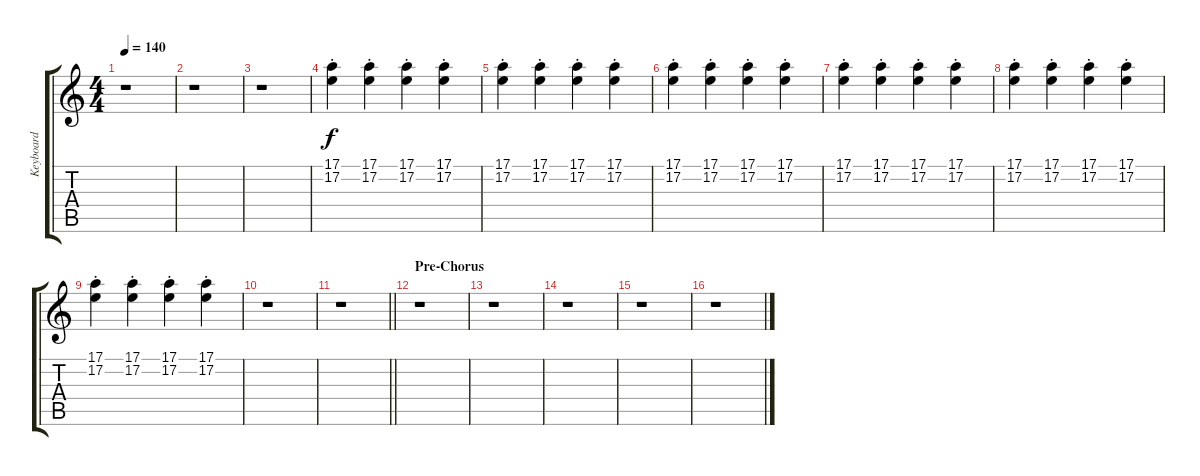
\track ("Keyboard" "Keyboard") {instrument acousticgrandpiano}
\staff {score tabs}
\tuning (E4 B3 G3 D3 A2 E2) {hide}
\ts (4 4)
\tempo 140
\clef g2
\ks c
r.1{dy f} |
r.1 |
r.1 |
(17.1{st} 17.2{st}).4 (17.1{st} 17.2{st}).4 (17.1{st} 17.2{st}).4 (17.1{st} 17.2{st}).4 |
(17.1{st} 17.2{st}).4 (17.1{st} 17.2{st}).4 (17.1{st} 17.2{st}).4 (17.1{st} 17.2{st}).4 |
(17.1{st} 17.2{st}).4 (17.1{st} 17.2{st}).4 (17.1{st} 17.2{st}).4 (17.1{st} 17.2{st}).4 |
(17.1{st} 17.2{st}).4 (17.1{st} 17.2{st}).4 (17.1{st} 17.2{st}).4 (17.1{st} 17.2{st}).4 |
(17.1{st} 17.2{st}).4 (17.1{st} 17.2{st}).4 (17.1{st} 17.2{st}).4 (17.1{st} 17.2{st}).4 |
(17.1{st} 17.2{st}).4 (17.1{st} 17.2{st}).4 (17.1{st} 17.2{st}).4 (17.1{st} 17.2{st}).4 |
r.1 |
\barLineRight lightlight
r.1 |
\section ("" "Pre-Chorus")
r.1 |
r.1 |
r.1 |
r.1 |
r.1
